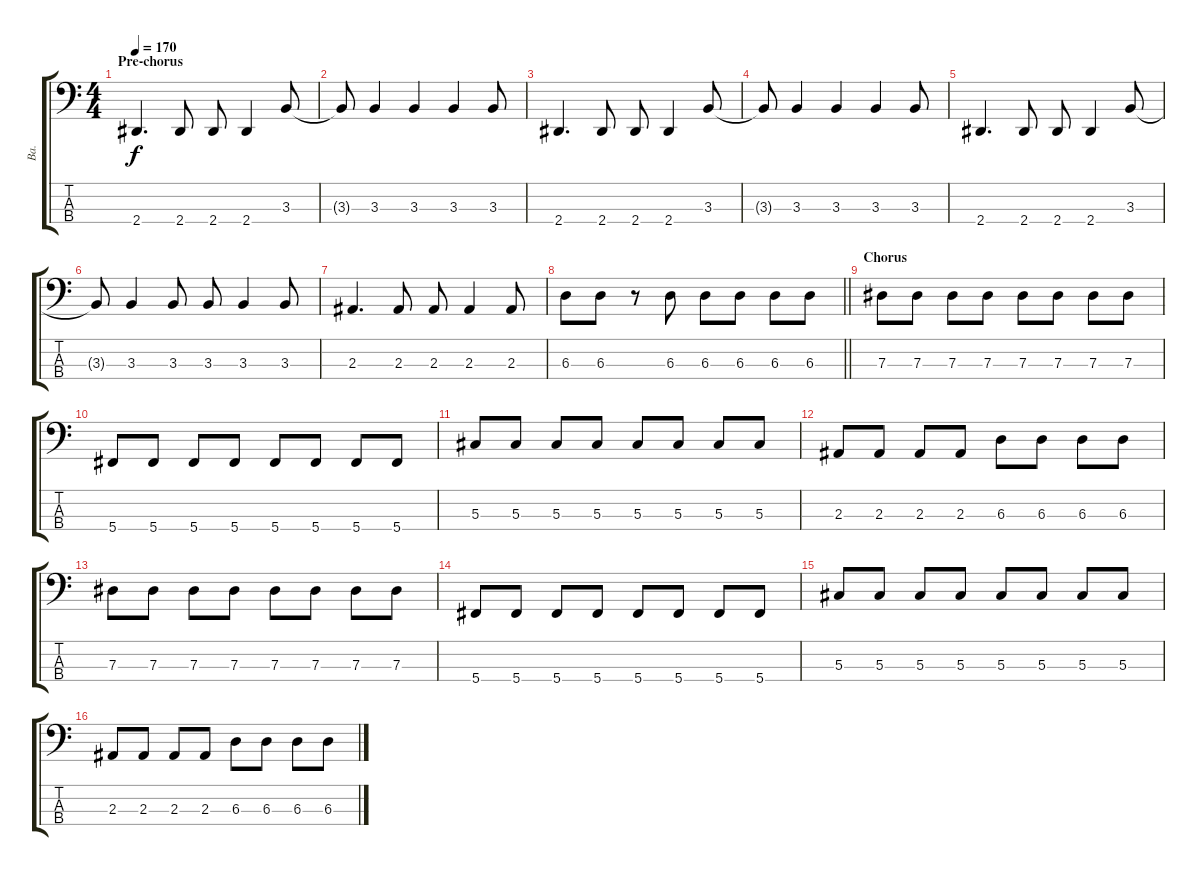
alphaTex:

\track ("Ba." "Ba.") {instrument electricbassfinger}
\staff {score tabs}
\tuning (Gb2 Db2 Ab1 Db1) {hide}
\ts (4 4)
\section ("" "Pre-chorus")
\tempo 170
\clef f4
\ks c
2.4.4{d dy f} 2.4.8 2.4.8 2.4.4 3.3.8 |
3.3{t}.8 3.3.4 3.3.4 3.3.4 3.3.8 |
2.4.4{d} 2.4.8 2.4.8 2.4.4 3.3.8 |
3.3{t}.8 3.3.4 3.3.4 3.3.4 3.3.8 |
2.4.4{d} 2.4.8 2.4.8 2.4.4 3.3.8 |
3.3{t}.8 3.3.4 3.3.8 3.3.8 3.3.4 3.3.8 |
2.3.4{d} 2.3.8 2.3.8 2.3.4 2.3.8 |
\barLineRight lightlight
6.3.8 6.3.8 r.8 6.3.8 6.3.8 6.3.8 6.3.8 6.3.8 |
\section ("" "Chorus")
7.3.8 7.3.8 7.3.8 7.3.8 7.3.8 7.3.8 7.3.8 7.3.8 |
5.4.8 5.4.8 5.4.8 5.4.8 5.4.8 5.4.8 5.4.8 5.4.8 |
5.3.8 5.3.8 5.3.8 5.3.8 5.3.8 5.3.8 5.3.8 5.3.8 |
2.3.8 2.3.8 2.3.8 2.3.8 6.3.8 6.3.8 6.3.8 6.3.8 |
7.3.8 7.3.8 7.3.8 7.3.8 7.3.8 7.3.8 7.3.8 7.3.8 |
5.4.8 5.4.8 5.4.8 5.4.8 5.4.8 5.4.8 5.4.8 5.4.8 |
5.3.8 5.3.8 5.3.8 5.3.8 5.3.8 5.3.8 5.3.8 5.3.8 |
2.3.8 2.3.8 2.3.8 2.3.8 6.3.8 6.3.8 6.3.8 6.3.8
